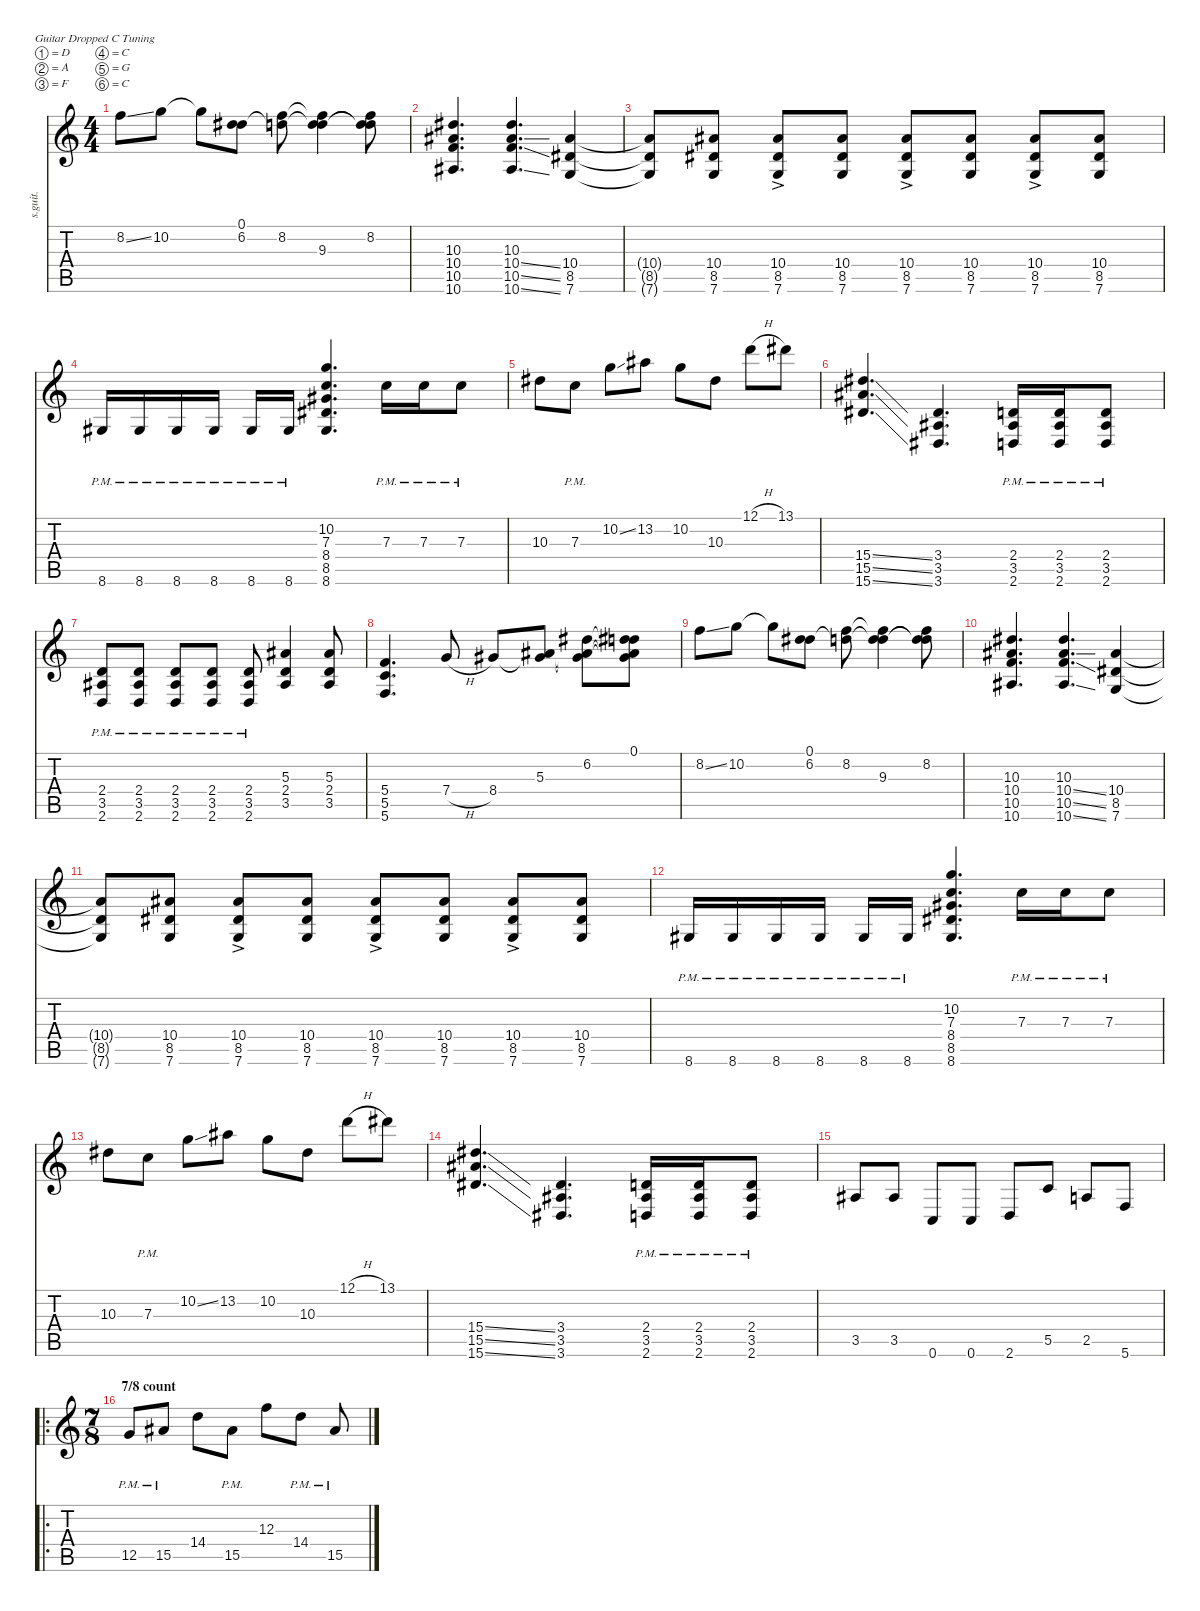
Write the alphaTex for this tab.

\defaultSystemsLayout 4
\hideDynamics
\bracketExtendMode nobrackets
\track ("Guitar1" "s.guit.") {instrument distortionguitar}
\staff {score tabs}
\tuning (D4 A3 F3 C3 G2 C2)
\ts (4 4)
\tempo (212 hide)
\clef g2
\ks c
8.2{ss}.8{lyrics (0 "") lyrics (1 "") lyrics (2 "") lyrics (3 "") lyrics (4 "") dy f} 10.2.8{lyrics (0 "") lyrics (1 "") lyrics (2 "") lyrics (3 "") lyrics (4 "")} 10.2{t}.8{lyrics (0 "") lyrics (1 "") lyrics (2 "") lyrics (3 "") lyrics (4 "")} (0.1 6.2{acc #}).8{lyrics (0 "") lyrics (1 "") lyrics (2 "") lyrics (3 "") lyrics (4 "")} (0.1{t} 8.2).8{lyrics (0 "") lyrics (1 "") lyrics (2 "") lyrics (3 "") lyrics (4 "")} (0.1{t} 8.2{t} 9.3).4{lyrics (0 "") lyrics (1 "") lyrics (2 "") lyrics (3 "") lyrics (4 "")} (0.1{t} 8.2 9.3{t}).8{lyrics (0 "") lyrics (1 "") lyrics (2 "") lyrics (3 "") lyrics (4 "")} |
(10.3{acc #} 10.4{acc #} 10.5 10.6{acc #}).4{d lyrics (0 "") lyrics (1 "") lyrics (2 "") lyrics (3 "") lyrics (4 "")} (10.3{acc #} 10.4{ss acc #} 10.5{ss} 10.6{ss acc #}).4{d lyrics (0 "") lyrics (1 "") lyrics (2 "") lyrics (3 "") lyrics (4 "")} (10.4{acc #} 8.5{acc #} 7.6).4{lyrics (0 "") lyrics (1 "") lyrics (2 "") lyrics (3 "") lyrics (4 "")} |
(10.4{t acc #} 8.5{t acc #} 7.6{t}).8{lyrics (0 "") lyrics (1 "") lyrics (2 "") lyrics (3 "") lyrics (4 "")} (10.4{acc #} 8.5{acc #} 7.6).8{lyrics (0 "") lyrics (1 "") lyrics (2 "") lyrics (3 "") lyrics (4 "")} (10.4{ac acc #} 8.5{acc #} 7.6).8{lyrics (0 "") lyrics (1 "") lyrics (2 "") lyrics (3 "") lyrics (4 "")} (10.4{acc #} 8.5{acc #} 7.6).8{lyrics (0 "") lyrics (1 "") lyrics (2 "") lyrics (3 "") lyrics (4 "")} (10.4{ac acc #} 8.5{acc #} 7.6).8{lyrics (0 "") lyrics (1 "") lyrics (2 "") lyrics (3 "") lyrics (4 "")} (10.4{acc #} 8.5{acc #} 7.6).8{lyrics (0 "") lyrics (1 "") lyrics (2 "") lyrics (3 "") lyrics (4 "")} (10.4{ac acc #} 8.5{acc #} 7.6).8{lyrics (0 "") lyrics (1 "") lyrics (2 "") lyrics (3 "") lyrics (4 "")} (10.4{acc #} 8.5{acc #} 7.6).8{lyrics (0 "") lyrics (1 "") lyrics (2 "") lyrics (3 "") lyrics (4 "")} |
8.6{pm acc #}.16{lyrics (0 "") lyrics (1 "") lyrics (2 "") lyrics (3 "") lyrics (4 "")} 8.6{pm acc #}.16{lyrics (0 "") lyrics (1 "") lyrics (2 "") lyrics (3 "") lyrics (4 "")} 8.6{pm acc #}.16{lyrics (0 "") lyrics (1 "") lyrics (2 "") lyrics (3 "") lyrics (4 "")} 8.6{pm acc #}.16{lyrics (0 "") lyrics (1 "") lyrics (2 "") lyrics (3 "") lyrics (4 "")} 8.6{pm acc #}.16{lyrics (0 "") lyrics (1 "") lyrics (2 "") lyrics (3 "") lyrics (4 "")} 8.6{pm acc #}.16{lyrics (0 "") lyrics (1 "") lyrics (2 "") lyrics (3 "") lyrics (4 "")} (10.2 7.3 8.4{acc #} 8.5{acc #} 8.6{acc #}).4{d lyrics (0 "") lyrics (1 "") lyrics (2 "") lyrics (3 "") lyrics (4 "")} 7.3{pm}.16{lyrics (0 "") lyrics (1 "") lyrics (2 "") lyrics (3 "") lyrics (4 "")} 7.3{pm}.16{lyrics (0 "") lyrics (1 "") lyrics (2 "") lyrics (3 "") lyrics (4 "")} 7.3{pm}.8{lyrics (0 "") lyrics (1 "") lyrics (2 "") lyrics (3 "") lyrics (4 "")} |
10.3{acc #}.8{lyrics (0 "") lyrics (1 "") lyrics (2 "") lyrics (3 "") lyrics (4 "")} 7.3{pm}.8{lyrics (0 "") lyrics (1 "") lyrics (2 "") lyrics (3 "") lyrics (4 "")} 10.2{ss}.8{lyrics (0 "") lyrics (1 "") lyrics (2 "") lyrics (3 "") lyrics (4 "")} 13.2{acc #}.8{lyrics (0 "") lyrics (1 "") lyrics (2 "") lyrics (3 "") lyrics (4 "")} 10.2.8{lyrics (0 "") lyrics (1 "") lyrics (2 "") lyrics (3 "") lyrics (4 "")} 10.3{acc #}.8{lyrics (0 "") lyrics (1 "") lyrics (2 "") lyrics (3 "") lyrics (4 "")} 12.1{h}.8{lyrics (0 "") lyrics (1 "") lyrics (2 "") lyrics (3 "") lyrics (4 "")} 13.1{acc #}.8{lyrics (0 "") lyrics (1 "") lyrics (2 "") lyrics (3 "") lyrics (4 "")} |
(15.4{ss acc #} 15.5{ss acc #} 15.6{ss acc #}).4{d lyrics (0 "") lyrics (1 "") lyrics (2 "") lyrics (3 "") lyrics (4 "")} (3.4{acc #} 3.5{acc #} 3.6{acc #}).4{d lyrics (0 "") lyrics (1 "") lyrics (2 "") lyrics (3 "") lyrics (4 "")} (2.4{pm} 3.5{pm acc #} 2.6{pm}).16{lyrics (0 "") lyrics (1 "") lyrics (2 "") lyrics (3 "") lyrics (4 "")} (2.4{pm} 3.5{pm acc #} 2.6{pm}).16{lyrics (0 "") lyrics (1 "") lyrics (2 "") lyrics (3 "") lyrics (4 "")} (2.4{pm} 3.5{pm acc #} 2.6{pm}).8{lyrics (0 "") lyrics (1 "") lyrics (2 "") lyrics (3 "") lyrics (4 "")} |
(2.4{pm} 3.5{pm acc #} 2.6{pm}).8{lyrics (0 "") lyrics (1 "") lyrics (2 "") lyrics (3 "") lyrics (4 "")} (2.4{pm} 3.5{pm acc #} 2.6{pm}).8{lyrics (0 "") lyrics (1 "") lyrics (2 "") lyrics (3 "") lyrics (4 "")} (2.4{pm} 3.5{pm acc #} 2.6{pm}).8{lyrics (0 "") lyrics (1 "") lyrics (2 "") lyrics (3 "") lyrics (4 "")} (2.4{pm} 3.5{pm acc #} 2.6{pm}).8{lyrics (0 "") lyrics (1 "") lyrics (2 "") lyrics (3 "") lyrics (4 "")} (2.4{pm} 3.5{pm acc #} 2.6{pm}).8{lyrics (0 "") lyrics (1 "") lyrics (2 "") lyrics (3 "") lyrics (4 "")} (5.3{acc #} 2.4 3.5{acc #}).4{lyrics (0 "") lyrics (1 "") lyrics (2 "") lyrics (3 "") lyrics (4 "")} (5.3{acc #} 2.4 3.5{acc #}).8{lyrics (0 "") lyrics (1 "") lyrics (2 "") lyrics (3 "") lyrics (4 "")} |
(5.4 5.5 5.6).4{d lyrics (0 "") lyrics (1 "") lyrics (2 "") lyrics (3 "") lyrics (4 "")} 7.4{h}.8{lyrics (0 "") lyrics (1 "") lyrics (2 "") lyrics (3 "") lyrics (4 "")} 8.4{acc #}.8{lyrics (0 "") lyrics (1 "") lyrics (2 "") lyrics (3 "") lyrics (4 "")} (5.3{acc #} 8.4{t acc #}).8{lyrics (0 "") lyrics (1 "") lyrics (2 "") lyrics (3 "") lyrics (4 "")} (6.2{acc #} 5.3{t acc #} 8.4{t acc #}).8{lyrics (0 "") lyrics (1 "") lyrics (2 "") lyrics (3 "") lyrics (4 "")} (0.1 6.2{t acc #} 5.3{t acc #} 8.4{t acc #}).8{lyrics (0 "") lyrics (1 "") lyrics (2 "") lyrics (3 "") lyrics (4 "")} |
8.2{ss}.8{lyrics (0 "") lyrics (1 "") lyrics (2 "") lyrics (3 "") lyrics (4 "")} 10.2.8{lyrics (0 "") lyrics (1 "") lyrics (2 "") lyrics (3 "") lyrics (4 "")} 10.2{t}.8{lyrics (0 "") lyrics (1 "") lyrics (2 "") lyrics (3 "") lyrics (4 "")} (0.1 6.2{acc #}).8{lyrics (0 "") lyrics (1 "") lyrics (2 "") lyrics (3 "") lyrics (4 "")} (0.1{t} 8.2).8{lyrics (0 "") lyrics (1 "") lyrics (2 "") lyrics (3 "") lyrics (4 "")} (0.1{t} 8.2{t} 9.3).4{lyrics (0 "") lyrics (1 "") lyrics (2 "") lyrics (3 "") lyrics (4 "")} (0.1{t} 8.2 9.3{t}).8{lyrics (0 "") lyrics (1 "") lyrics (2 "") lyrics (3 "") lyrics (4 "")} |
(10.3{acc #} 10.4{acc #} 10.5 10.6{acc #}).4{d lyrics (0 "") lyrics (1 "") lyrics (2 "") lyrics (3 "") lyrics (4 "")} (10.3{acc #} 10.4{ss acc #} 10.5{ss} 10.6{ss acc #}).4{d lyrics (0 "") lyrics (1 "") lyrics (2 "") lyrics (3 "") lyrics (4 "")} (10.4{acc #} 8.5{acc #} 7.6).4{lyrics (0 "") lyrics (1 "") lyrics (2 "") lyrics (3 "") lyrics (4 "")} |
(10.4{t acc #} 8.5{t acc #} 7.6{t}).8{lyrics (0 "") lyrics (1 "") lyrics (2 "") lyrics (3 "") lyrics (4 "")} (10.4{acc #} 8.5{acc #} 7.6).8{lyrics (0 "") lyrics (1 "") lyrics (2 "") lyrics (3 "") lyrics (4 "")} (10.4{ac acc #} 8.5{acc #} 7.6).8{lyrics (0 "") lyrics (1 "") lyrics (2 "") lyrics (3 "") lyrics (4 "")} (10.4{acc #} 8.5{acc #} 7.6).8{lyrics (0 "") lyrics (1 "") lyrics (2 "") lyrics (3 "") lyrics (4 "")} (10.4{ac acc #} 8.5{acc #} 7.6).8{lyrics (0 "") lyrics (1 "") lyrics (2 "") lyrics (3 "") lyrics (4 "")} (10.4{acc #} 8.5{acc #} 7.6).8{lyrics (0 "") lyrics (1 "") lyrics (2 "") lyrics (3 "") lyrics (4 "")} (10.4{ac acc #} 8.5{acc #} 7.6).8{lyrics (0 "") lyrics (1 "") lyrics (2 "") lyrics (3 "") lyrics (4 "")} (10.4{acc #} 8.5{acc #} 7.6).8{lyrics (0 "") lyrics (1 "") lyrics (2 "") lyrics (3 "") lyrics (4 "")} |
8.6{pm acc #}.16{lyrics (0 "") lyrics (1 "") lyrics (2 "") lyrics (3 "") lyrics (4 "")} 8.6{pm acc #}.16{lyrics (0 "") lyrics (1 "") lyrics (2 "") lyrics (3 "") lyrics (4 "")} 8.6{pm acc #}.16{lyrics (0 "") lyrics (1 "") lyrics (2 "") lyrics (3 "") lyrics (4 "")} 8.6{pm acc #}.16{lyrics (0 "") lyrics (1 "") lyrics (2 "") lyrics (3 "") lyrics (4 "")} 8.6{pm acc #}.16{lyrics (0 "") lyrics (1 "") lyrics (2 "") lyrics (3 "") lyrics (4 "")} 8.6{pm acc #}.16{lyrics (0 "") lyrics (1 "") lyrics (2 "") lyrics (3 "") lyrics (4 "")} (10.2 7.3 8.4{acc #} 8.5{acc #} 8.6{acc #}).4{d lyrics (0 "") lyrics (1 "") lyrics (2 "") lyrics (3 "") lyrics (4 "")} 7.3{pm}.16{lyrics (0 "") lyrics (1 "") lyrics (2 "") lyrics (3 "") lyrics (4 "")} 7.3{pm}.16{lyrics (0 "") lyrics (1 "") lyrics (2 "") lyrics (3 "") lyrics (4 "")} 7.3{pm}.8{lyrics (0 "") lyrics (1 "") lyrics (2 "") lyrics (3 "") lyrics (4 "")} |
10.3{acc #}.8{lyrics (0 "") lyrics (1 "") lyrics (2 "") lyrics (3 "") lyrics (4 "")} 7.3{pm}.8{lyrics (0 "") lyrics (1 "") lyrics (2 "") lyrics (3 "") lyrics (4 "")} 10.2{ss}.8{lyrics (0 "") lyrics (1 "") lyrics (2 "") lyrics (3 "") lyrics (4 "")} 13.2{acc #}.8{lyrics (0 "") lyrics (1 "") lyrics (2 "") lyrics (3 "") lyrics (4 "")} 10.2.8{lyrics (0 "") lyrics (1 "") lyrics (2 "") lyrics (3 "") lyrics (4 "")} 10.3{acc #}.8{lyrics (0 "") lyrics (1 "") lyrics (2 "") lyrics (3 "") lyrics (4 "")} 12.1{h}.8{lyrics (0 "") lyrics (1 "") lyrics (2 "") lyrics (3 "") lyrics (4 "")} 13.1{acc #}.8{lyrics (0 "") lyrics (1 "") lyrics (2 "") lyrics (3 "") lyrics (4 "")} |
(15.4{ss acc #} 15.5{ss acc #} 15.6{ss acc #}).4{d lyrics (0 "") lyrics (1 "") lyrics (2 "") lyrics (3 "") lyrics (4 "")} (3.4{acc #} 3.5{acc #} 3.6{acc #}).4{d lyrics (0 "") lyrics (1 "") lyrics (2 "") lyrics (3 "") lyrics (4 "")} (2.4{pm} 3.5{pm acc #} 2.6{pm}).16{lyrics (0 "") lyrics (1 "") lyrics (2 "") lyrics (3 "") lyrics (4 "")} (2.4{pm} 3.5{pm acc #} 2.6{pm}).16{lyrics (0 "") lyrics (1 "") lyrics (2 "") lyrics (3 "") lyrics (4 "")} (2.4{pm} 3.5{pm acc #} 2.6{pm}).8{lyrics (0 "") lyrics (1 "") lyrics (2 "") lyrics (3 "") lyrics (4 "")} |
3.5{acc #}.8{lyrics (0 "") lyrics (1 "") lyrics (2 "") lyrics (3 "") lyrics (4 "")} 3.5{acc #}.8{lyrics (0 "") lyrics (1 "") lyrics (2 "") lyrics (3 "") lyrics (4 "")} 0.6.8{lyrics (0 "") lyrics (1 "") lyrics (2 "") lyrics (3 "") lyrics (4 "")} 0.6.8{lyrics (0 "") lyrics (1 "") lyrics (2 "") lyrics (3 "") lyrics (4 "")} 2.6.8{lyrics (0 "") lyrics (1 "") lyrics (2 "") lyrics (3 "") lyrics (4 "")} 5.5.8{lyrics (0 "") lyrics (1 "") lyrics (2 "") lyrics (3 "") lyrics (4 "")} 2.5.8{lyrics (0 "") lyrics (1 "") lyrics (2 "") lyrics (3 "") lyrics (4 "")} 5.6.8{lyrics (0 "") lyrics (1 "") lyrics (2 "") lyrics (3 "") lyrics (4 "")} |
\ro
\ts (7 8)
\beaming (8 2 2 2 2)
\section ("" "7/8 count")
12.5{pm}.8{lyrics (0 "") lyrics (1 "") lyrics (2 "") lyrics (3 "") lyrics (4 "")} 15.5{pm acc #}.8{lyrics (0 "") lyrics (1 "") lyrics (2 "") lyrics (3 "") lyrics (4 "")} 14.4.8{lyrics (0 "") lyrics (1 "") lyrics (2 "") lyrics (3 "") lyrics (4 "")} 15.5{pm acc #}.8{lyrics (0 "") lyrics (1 "") lyrics (2 "") lyrics (3 "") lyrics (4 "")} 12.3.8{lyrics (0 "") lyrics (1 "") lyrics (2 "") lyrics (3 "") lyrics (4 "")} 14.4{pm}.8{lyrics (0 "") lyrics (1 "") lyrics (2 "") lyrics (3 "") lyrics (4 "")} 15.5{pm acc #}.8{lyrics (0 "") lyrics (1 "") lyrics (2 "") lyrics (3 "") lyrics (4 "")}
